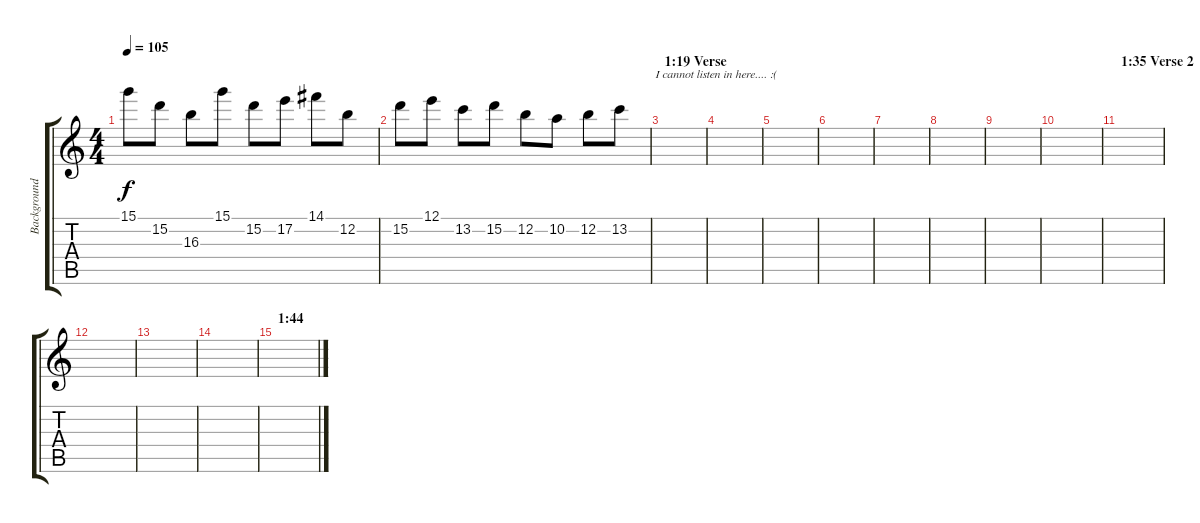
\track ("Background guitar" "Background") {instrument electricguitarclean}
\staff {score tabs}
\tuning (E4 B3 G3 D3 A2 E2) {hide}
\ts (4 4)
\tempo 105
\clef g2
\ks c
15.1.8{dy f} 15.2.8 16.3.8 15.1.8 15.2.8 17.2.8 14.1.8 12.2.8 |
15.2.8 12.1.8 13.2.8 15.2.8 12.2.8 10.2.8 12.2.8 13.2.8{txt "            I cannot listen in here.... :("} |
\section ("" "1:19 Verse")
|
|
|
|
|
|
|
|
\section ("" "1:35 Verse 2")
|
|
|
|
\section ("" "1:44")
